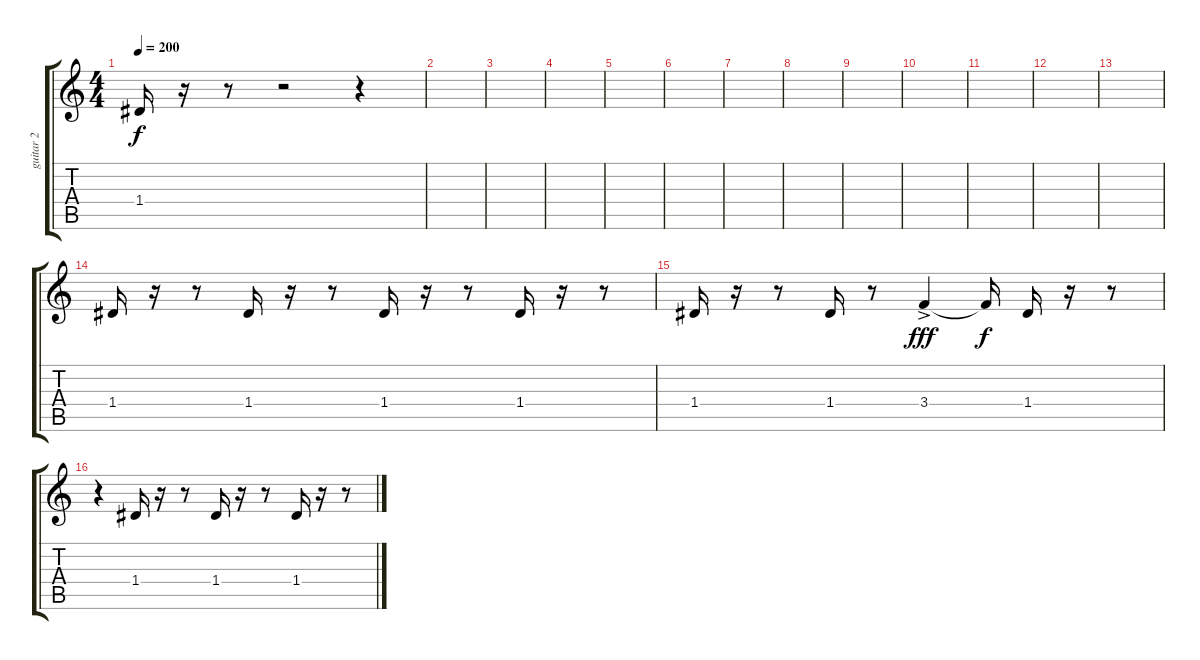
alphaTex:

\track ("guitar 2" "guitar 2") {instrument electricguitarclean}
\staff {score tabs}
\tuning (E4 B3 G3 D3 A2 E2) {hide}
\ts (4 4)
\tempo 200
\clef g2
\ks c
1.4.16{dy f} r.16 r.8 r.2 r.4 |
|
|
|
|
|
|
|
|
|
|
|
|
1.4.16 r.16 r.8 1.4.16 r.16 r.8 1.4.16 r.16 r.8 1.4.16 r.16 r.8 |
1.4.16 r.16 r.8 1.4.16 r.8 3.4{ac}.4{dy fff} 3.4{t}.16{dy f} 1.4.16 r.16 r.8 |
r.4 1.4.16 r.16 r.8 1.4.16 r.16 r.8 1.4.16 r.16 r.8
